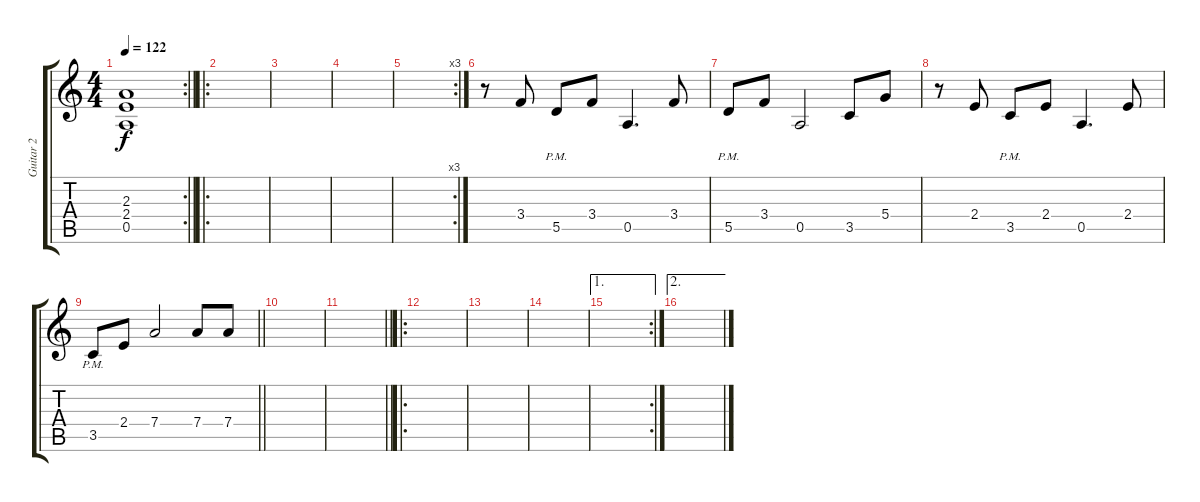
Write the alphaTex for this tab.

\track ("Guitar 2" "Guitar 2") {instrument distortionguitar}
\staff {score tabs}
\tuning (E4 B3 G3 D3 A2 E2) {hide}
\rc 2
\ts (4 4)
\tempo 122
\clef g2
\barLineRight lightlight
\ks aminor
(2.3{t} 2.4{t} 0.5{t}).1{dy f} |
\ro
|
|
|
\rc 3
|
r.8{instrument distortionguitar} 3.4.8 5.5{pm}.8 3.4.8 0.5.4{d} 3.4.8 |
5.5{pm}.8 3.4.8 0.5.2 3.5.8 5.4.8 |
r.8 2.4.8 3.5{pm}.8 2.4.8 0.5.4{d} 2.4.8 |
\barLineRight lightlight
3.5{pm}.8 2.4.8 7.4.2 7.4.8 7.4.8 |
|
\barLineRight lightlight
|
\ro
|
|
|
\ae 1
\rc 2
|
\ae 2
